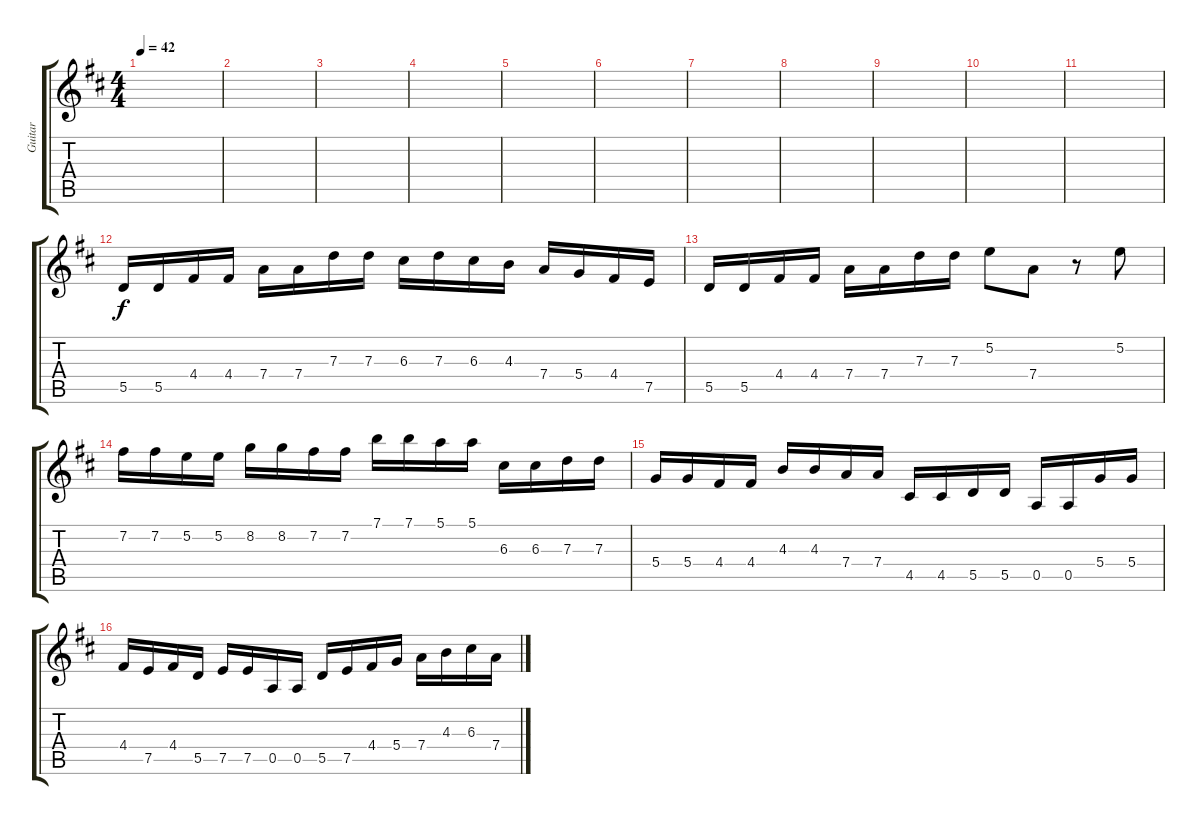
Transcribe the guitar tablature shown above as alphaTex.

\track ("Guitar" "Guitar") {instrument acousticguitarsteel}
\staff {score tabs}
\tuning (E4 B3 G3 D3 A2 E2) {hide}
\ts (4 4)
\tempo 42
\clef g2
\ks d
|
|
|
|
|
|
|
|
|
|
|
5.5.16 5.5.16 4.4.16 4.4.16 7.4.16 7.4.16 7.3.16 7.3.16 6.3.16 7.3.16 6.3.16 4.3.16 7.4.16 5.4.16 4.4.16 7.5.16 |
5.5.16 5.5.16 4.4.16 4.4.16 7.4.16 7.4.16 7.3.16 7.3.16 5.2.8 7.4.8 r.8 5.2.8 |
7.2.16 7.2.16 5.2.16 5.2.16 8.2.16 8.2.16 7.2.16 7.2.16 7.1.16 7.1.16 5.1.16 5.1.16 6.3.16 6.3.16 7.3.16 7.3.16 |
5.4.16 5.4.16 4.4.16 4.4.16 4.3.16 4.3.16 7.4.16 7.4.16 4.5.16 4.5.16 5.5.16 5.5.16 0.5.16 0.5.16 5.4.16 5.4.16 |
4.4.16 7.5.16 4.4.16 5.5.16 7.5.16 7.5.16 0.5.16 0.5.16 5.5.16 7.5.16 4.4.16 5.4.16 7.4.16 4.3.16 6.3.16 7.4.16
